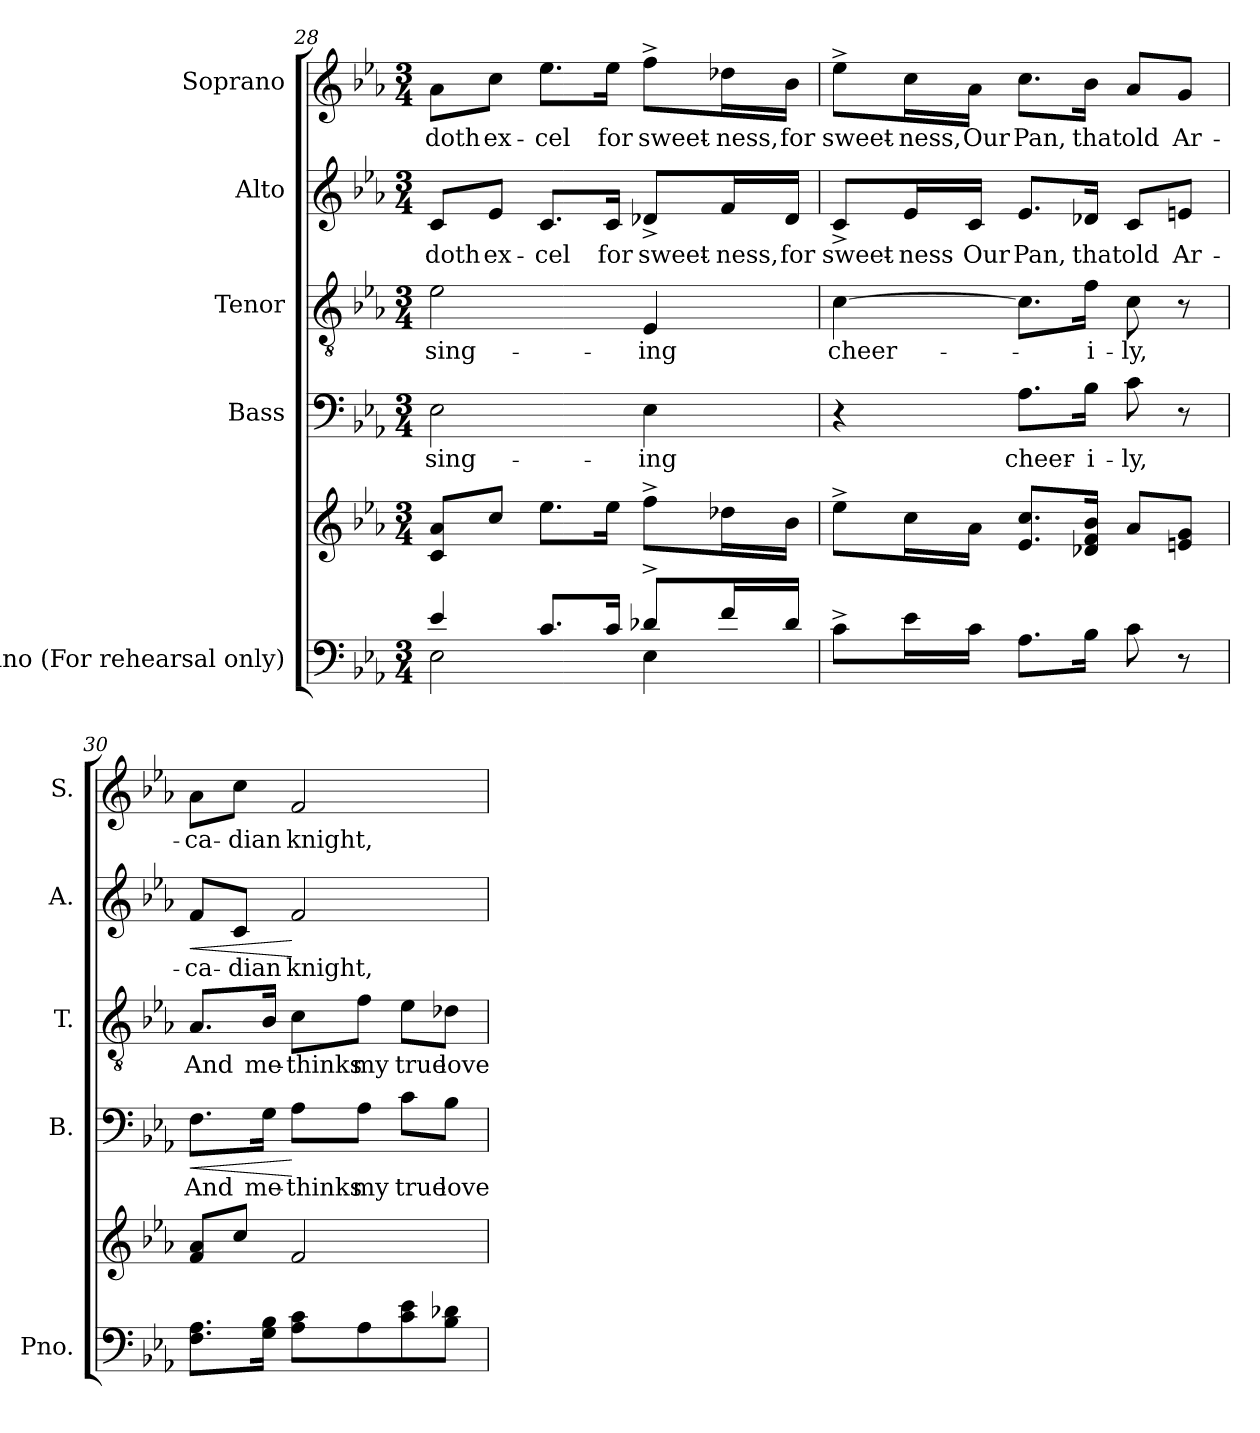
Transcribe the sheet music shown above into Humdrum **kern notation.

**kern	**kern	**kern	**text	**dynam	**kern	**text	**kern	**text	**dynam	**kern	**text
*part5	*part5	*part4	*part4	*part4	*part3	*part3	*part2	*part2	*part2	*part1	*part1
*staff6	*staff5	*staff4	*staff4	*staff4	*staff3	*staff3	*staff2	*staff2	*staff2	*staff1	*staff1
*I"Piano (For rehearsal only)	*	*I"Bass	*	*	*I"Tenor	*	*I"Alto	*	*	*I"Soprano	*
*I'Pno.	*	*I'B.	*	*	*I'T.	*	*I'A.	*	*	*I'S.	*
*clefF4	*clefG2	*clefF4	*	*	*clefGv2	*	*clefG2	*	*	*clefG2	*
*	*	*	*	*	*ITrd7c12	*	*	*	*	*	*
*k[b-e-a-]	*k[b-e-a-]	*k[b-e-a-]	*	*	*k[b-e-a-]	*	*k[b-e-a-]	*	*	*k[b-e-a-]	*
*E-:	*E-:	*E-:	*	*	*E-:	*	*E-:	*	*	*E-:	*
*M3/4	*M3/4	*M3/4	*	*	*M3/4	*	*M3/4	*	*	*M3/4	*
=28	=28	=28	=28	=28	=28	=28	=28	=28	=28	=28	=28
*^	*	*	*	*	*	*	*	*	*	*	*
!	!	!	!	!LO:LY:b:color=#000000	!	!	!	!	!	!	!	!
!	!	!	!	!	!	!	!LO:LY:b:color=#000000	!	!	!	!	!
!	!	!	!	!	!	!	!	!	!LO:LY:b:color=#000000	!	!	!
!	!	!	!	!	!	!	!	!	!	!	!	!LO:LY:b:color=#000000
4e-i/	2E-i\	8ci/ 8a-iL	2E-i\	sing-	.	2E-i\	sing-	8ci/L	doth	.	8a-i\L	doth
!	!	!	!	!	!	!	!	!	!LO:LY:b:color=#000000	!	!	!
!	!	!	!	!	!	!	!	!	!	!	!	!LO:LY:b:color=#000000
.	.	8cci/J	.	.	.	.	.	8e-i/J	ex-	.	8cci\J	ex-
!	!	!	!	!	!	!	!	!	!LO:LY:b:color=#000000	!	!	!
!	!	!	!	!	!	!	!	!	!	!	!	!LO:LY:b:color=#000000
8.ci/L	.	8.ee-i\L	.	.	.	.	.	8.ci/L	-cel	.	8.ee-i\L	-cel
!	!	!	!	!	!	!	!	!	!LO:LY:b:color=#000000	!	!	!
!	!	!	!	!	!	!	!	!	!	!	!	!LO:LY:b:color=#000000
16ci/Jk	.	16ee-i\Jk	.	.	.	.	.	16ci/Jk	for	.	16ee-i\Jk	for
!	!	!	!	!LO:LY:b:color=#000000	!	!	!	!	!	!	!	!
!	!	!	!	!	!	!	!LO:LY:b:color=#000000	!	!	!	!	!
!	!	!	!	!	!	!	!	!	!LO:LY:b:color=#000000	!	!	!
!	!	!	!	!	!	!	!	!	!	!	!	!LO:LY:b:color=#000000
8d-X^i/L	4E-i\	8ff^i\L	4E-i\	-ing	.	4EE-i/	-ing	8d-X^i/L	sweet-	.	8ff^i\L	sweet-
!	!	!	!	!	!	!	!	!	!LO:LY:b:color=#000000	!	!	!
!	!	!	!	!	!	!	!	!	!	!	!	!LO:LY:b:color=#000000
16fi/L	.	16dd-Xi\L	.	.	.	.	.	16fi/L	-ness,	.	16dd-Xi\L	-ness,
!	!	!	!	!	!	!	!	!	!LO:LY:b:color=#000000	!	!	!
!	!	!	!	!	!	!	!	!	!	!	!	!LO:LY:b:color=#000000
16d-i/JJ	.	16b-i\JJ	.	.	.	.	.	16d-i/JJ	for	.	16b-i\JJ	for
*v	*v	*	*	*	*	*	*	*	*	*	*	*
!!LO:LB:g=z
=29	=29	=29	=29	=29	=29	=29	=29	=29	=29	=29	=29
!	!	!	!	!	!	!LO:LY:b:color=#000000	!	!	!	!	!
!	!	!	!	!	!	!	!	!LO:LY:b:color=#000000	!	!	!
!	!	!	!	!	!	!	!	!	!	!	!LO:LY:b:color=#000000
8c^i\L	8ee-^i\L	4r	.	.	[4Ci\	cheer-	8c^i/L	sweet-	.	8ee-^i\L	sweet-
!	!	!	!	!	!	!	!	!LO:LY:b:color=#000000	!	!	!
!	!	!	!	!	!	!	!	!	!	!	!LO:LY:b:color=#000000
16e-i\L	16cci\L	.	.	.	.	.	16e-i/L	-ness	.	16cci\L	-ness,
!	!	!	!	!	!	!	!	!LO:LY:b:color=#000000	!	!	!
!	!	!	!	!	!	!	!	!	!	!	!LO:LY:b:color=#000000
16ci\JJ	16a-i\JJ	.	.	.	.	.	16ci/JJ	Our	.	16a-i\JJ	Our
!	!	!	!LO:LY:b:color=#000000	!	!	!	!	!	!	!	!
!	!	!	!	!	!	!	!	!LO:LY:b:color=#000000	!	!	!
!	!	!	!	!	!	!	!	!	!	!	!LO:LY:b:color=#000000
8.A-i\L	8.e-i/ 8.cciL	8.A-i\L	cheer-	.	8.Ci\L]	.	8.e-i/L	Pan,	.	8.cci\L	Pan,
!	!	!	!LO:LY:b:color=#000000	!	!	!	!	!	!	!	!
!	!	!	!	!	!	!LO:LY:b:color=#000000	!	!	!	!	!
!	!	!	!	!	!	!	!	!LO:LY:b:color=#000000	!	!	!
!	!	!	!	!	!	!	!	!	!	!	!LO:LY:b:color=#000000
16B-i\Jk	16d-Xi/ 16fi 16b-iJk	16B-i\Jk	-i-	.	16Fi\Jk	-i-	16d-Xi/Jk	that	.	16b-i\Jk	that
!	!	!	!LO:LY:b:color=#000000	!	!	!	!	!	!	!	!
!	!	!	!	!	!	!LO:LY:b:color=#000000	!	!	!	!	!
!	!	!	!	!	!	!	!	!LO:LY:b:color=#000000	!	!	!
!	!	!	!	!	!	!	!	!	!	!	!LO:LY:b:color=#000000
8ci\	8a-i/L	8ci\	-ly,	.	8Ci\	-ly,	8ci/L	old	.	8a-i/L	old
!	!	!	!	!	!	!	!	!LO:LY:b:color=#000000	!	!	!
!	!	!	!	!	!	!	!	!	!	!	!LO:LY:b:color=#000000
8r	8eni/ 8giJ	8r	.	.	8r	.	8eni/J	Ar-	.	8gi/J	Ar-
=30	=30	=30	=30	=30	=30	=30	=30	=30	=30	=30	=30
!	!	!	!LO:LY:b:color=#000000	!LO:HP:b	!	!	!	!	!	!	!
!	!	!	!	!	!	!LO:LY:b:color=#000000	!	!	!	!	!
!	!	!	!	!	!	!	!	!LO:LY:b:color=#000000	!LO:HP:b	!	!
!	!	!	!	!	!	!	!	!	!	!	!LO:LY:b:color=#000000
8.Fi\ 8.A-iL	8fi/ 8a-iL	8.Fi\L	And	<	8.AA-i/L	And	8fi/L	-ca-	<	8a-i\L	-ca-
!	!	!	!	!	!	!	!	!LO:LY:b:color=#000000	!	!	!
!	!	!	!	!	!	!	!	!	!	!	!LO:LY:b:color=#000000
.	8cci/J	.	.	.	.	.	8ci/J	-dian	.	8cci\J	-dian
!	!	!	!LO:LY:b:color=#000000	!	!	!	!	!	!	!	!
!	!	!	!	!	!	!LO:LY:b:color=#000000	!	!	!	!	!
16Gi\ 16B-iJk	.	16Gi\Jk	me-	.	16BB-i/Jk	me-	.	.	.	.	.
!	!	!	!LO:LY:b:color=#000000	!	!	!	!	!	!	!	!
!	!	!	!	!	!	!LO:LY:b:color=#000000	!	!	!	!	!
!	!	!	!	!	!	!	!	!LO:LY:b:color=#000000	!	!	!
!	!	!	!	!	!	!	!	!	!	!	!LO:LY:b:color=#000000
8A-i\ 8ciL	2fi/	8A-i\L	-thinks	[	8Ci\L	-thinks	2fi/	knight,	[	2fi/	knight,
!	!	!	!LO:LY:b:color=#000000	!	!	!	!	!	!	!	!
!	!	!	!	!	!	!LO:LY:b:color=#000000	!	!	!	!	!
8A-i\	.	8A-i\J	my	.	8Fi\J	my	.	.	.	.	.
!	!	!	!LO:LY:b:color=#000000	!	!	!	!	!	!	!	!
!	!	!	!	!	!	!LO:LY:b:color=#000000	!	!	!	!	!
8ci\ 8e-i	.	8ci\L	true	.	8E-i\L	true	.	.	.	.	.
!	!	!	!LO:LY:b:color=#000000	!	!	!	!	!	!	!	!
!	!	!	!	!	!	!LO:LY:b:color=#000000	!	!	!	!	!
8B-i\ 8d-XiJ	.	8B-i\J	love	.	8D-Xi\J	love	.	.	.	.	.
=	=	=	=	=	=	=	=	=	=	=	=
*-	*-	*-	*-	*-	*-	*-	*-	*-	*-	*-	*-
